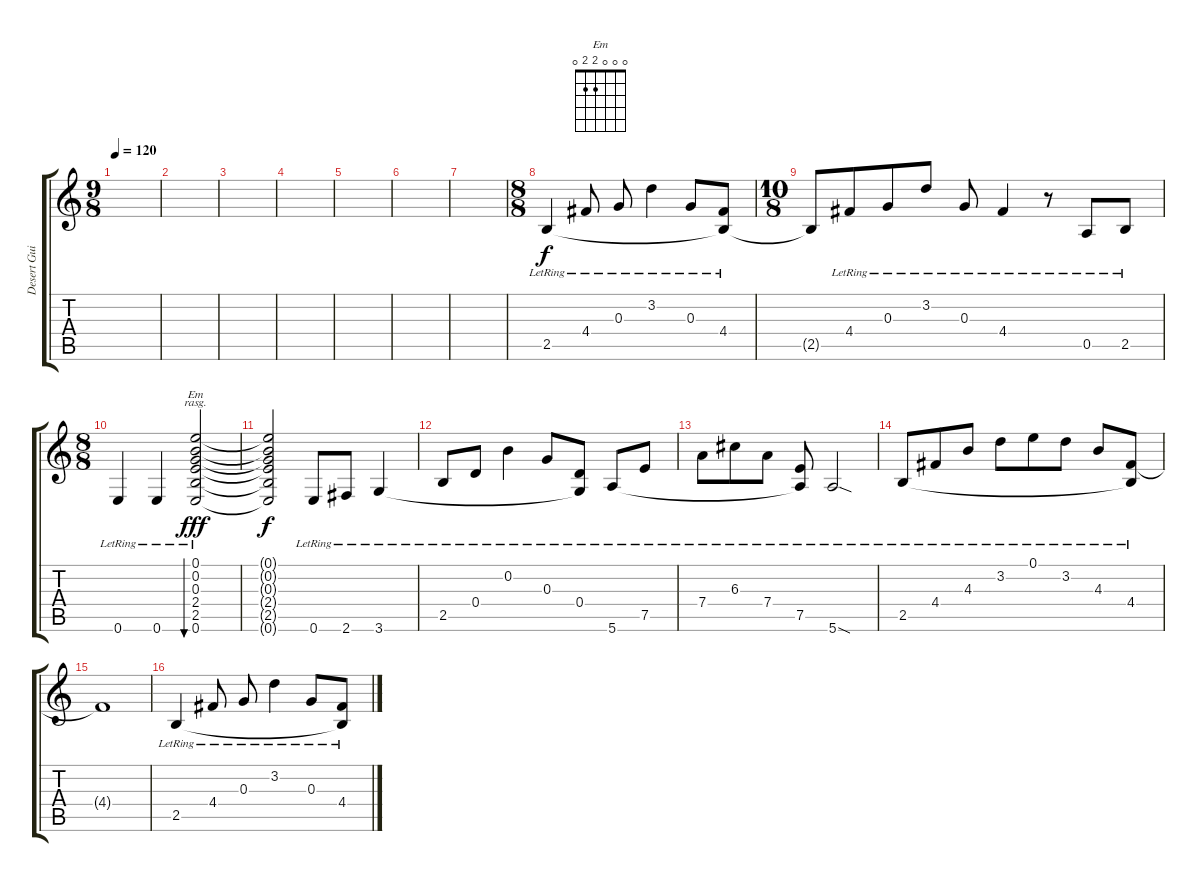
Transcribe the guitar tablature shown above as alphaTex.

\track ("Desert Guitar" "Desert Gui") {instrument acousticguitarsteel}
\staff {score tabs}
\tuning (E4 B3 G3 D3 A2 E2) {hide}
\chord ("Em" 0 0 0 2 2 0)
\ts (9 8)
\tempo 120
\clef g2
\ks c
|
|
|
|
|
|
|
\ts (8 8)
2.5{lr}.4 4.4{lr}.8 0.3{lr}.8 3.2{lr}.4 0.3{lr}.8 (4.4{lr} 2.5{t}).8 |
\ts (10 8)
2.5{t}.8 4.4{lr}.8 0.3{lr}.8 3.2{lr}.8 0.3{lr}.8 4.4{lr}.4 r.8 0.5{lr}.8 2.5{lr}.8 |
\ts (8 8)
0.6{lr}.4 0.6{lr}.4 (0.1{lr} 0.2{lr} 0.3{lr} 2.4{lr} 2.5{lr} 0.6{lr}).2{bu 240 ch "Em" rasg ii dy fff} |
(0.1{t} 0.2{t} 0.3{t} 2.4{t} 2.5{t} 0.6{t}).2{dy f} 0.6{lr}.8 2.6{lr}.8 3.6{lr}.4 |
2.5{lr}.8 0.4{lr}.8 0.2{lr}.4 0.3{lr}.8 (0.4{lr} 3.6{t}).8 5.6{lr}.8 7.5{lr}.8 |
7.4{lr}.8 6.3{lr}.8 7.4{lr}.8 (7.5{lr} 5.6{t}).8 5.6{sod lr}.2 |
2.5{lr}.8 4.4{lr}.8 4.3{lr}.8 3.2{lr}.8 0.1{lr}.8 3.2{lr}.8 4.3{lr}.8 (4.4{lr} 2.5{t}).8 |
4.4{t}.1 |
2.5{lr}.4 4.4{lr}.8 0.3{lr}.8 3.2{lr}.4 0.3{lr}.8 (4.4{lr} 2.5{t}).8
